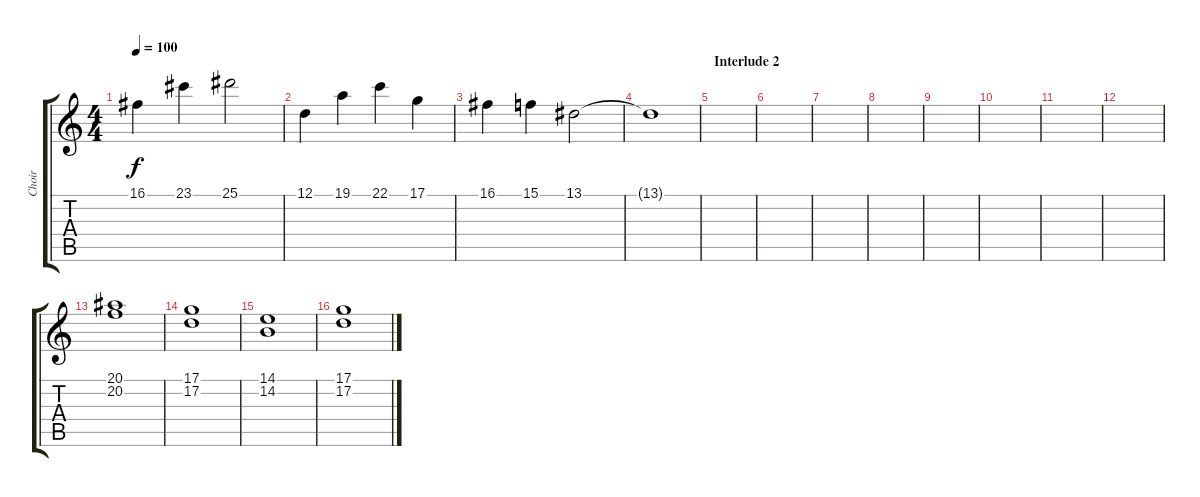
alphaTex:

\track ("Choir" "Choir") {instrument choiraahs}
\staff {score tabs}
\tuning (D4 A3 F3 C3 G2 D2) {hide}
\ts (4 4)
\tempo 100
\clef g2
\ks c
16.1.4{dy f} 23.1.4 25.1.2 |
12.1.4 19.1.4 22.1.4 17.1.4 |
16.1.4 15.1.4 13.1.2 |
13.1{t}.1 |
\section ("" "Interlude 2")
|
|
|
|
|
|
|
|
(20.1 20.2).1{volume 6} |
(17.1 17.2).1 |
(14.1 14.2).1 |
(17.1 17.2).1
